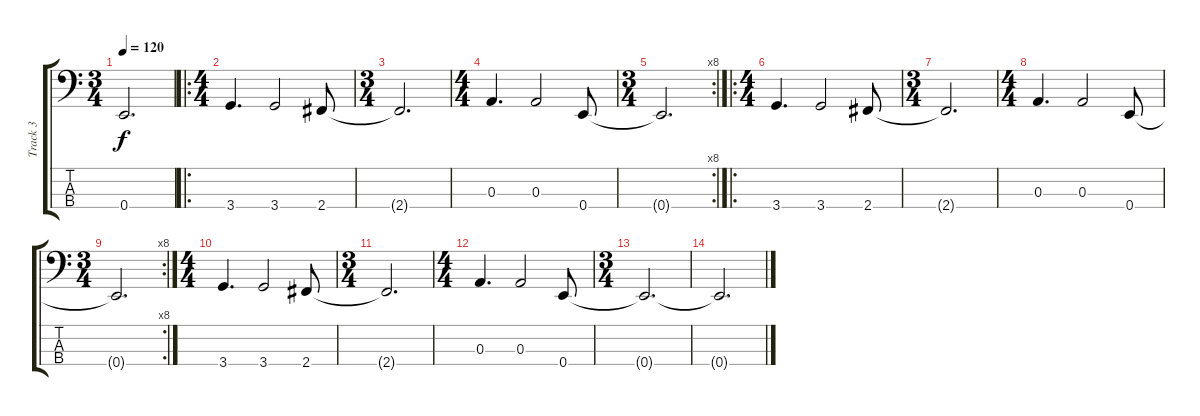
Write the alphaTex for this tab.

\track ("Track 3" "Track 3") {instrument electricbassfinger}
\staff {score tabs}
\tuning (G2 D2 A1 E1) {hide}
\ts (3 4)
\tempo 120
\clef f4
\ks c
0.4{t}.2{d dy f} |
\ro
\ts (4 4)
3.4.4{d} 3.4.2 2.4.8 |
\ts (3 4)
2.4{t}.2{d} |
\ts (4 4)
0.3.4{d} 0.3.2 0.4.8 |
\rc 8
\ts (3 4)
0.4{t}.2{d} |
\ro
\ts (4 4)
3.4.4{d} 3.4.2 2.4.8 |
\ts (3 4)
2.4{t}.2{d} |
\ts (4 4)
0.3.4{d} 0.3.2 0.4.8 |
\rc 8
\ts (3 4)
0.4{t}.2{d} |
\ts (4 4)
3.4.4{d} 3.4.2 2.4.8 |
\ts (3 4)
2.4{t}.2{d} |
\ts (4 4)
0.3.4{d} 0.3.2 0.4.8 |
\ts (3 4)
0.4{t}.2{d} |
0.4{t}.2{d}
